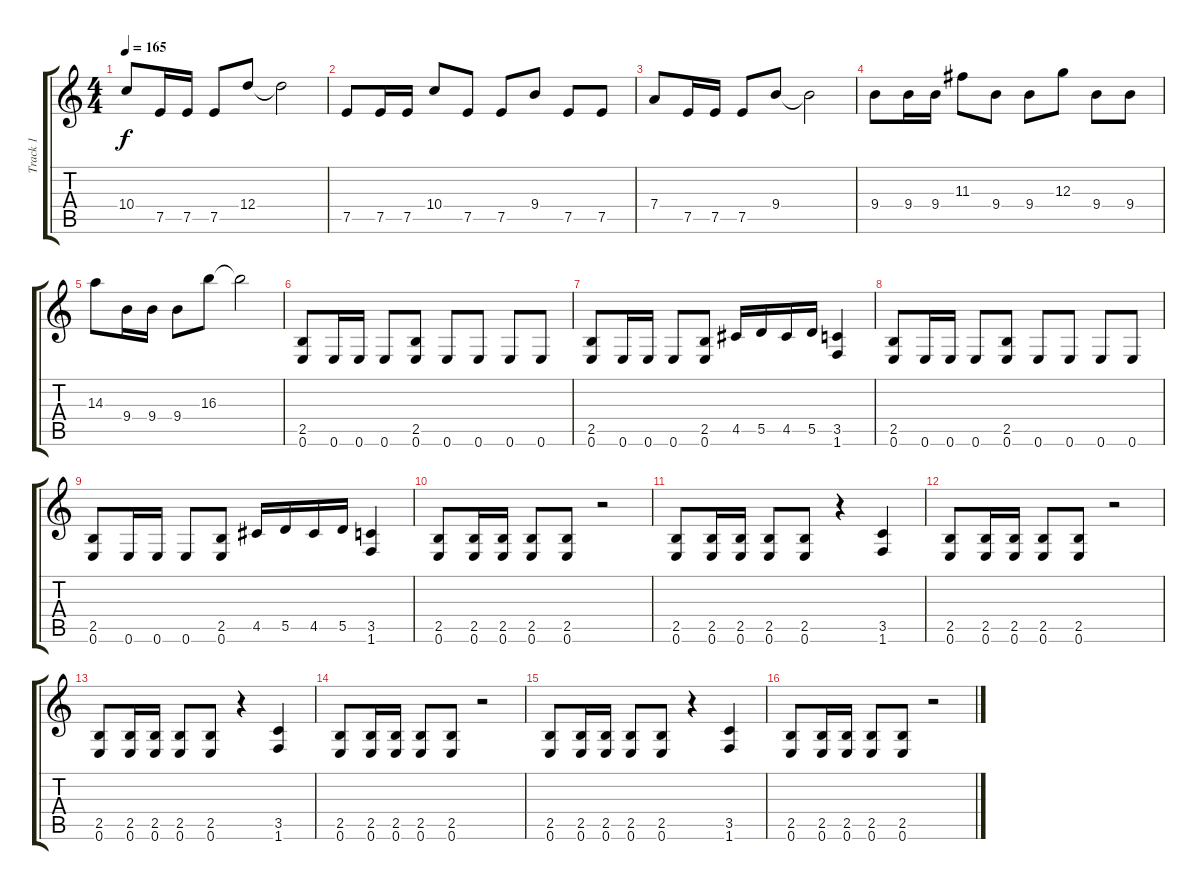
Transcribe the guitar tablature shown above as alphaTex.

\track ("Track 1" "Track 1") {instrument distortionguitar}
\staff {score tabs}
\tuning (E4 B3 G3 D3 A2 E2) {hide}
\ts (4 4)
\tempo 165
\clef g2
\ks c
10.4.8{dy f} 7.5.16 7.5.16 7.5.8 12.4.8 12.4{t}.2 |
7.5.8 7.5.16 7.5.16 10.4.8 7.5.8 7.5.8 9.4.8 7.5.8 7.5.8 |
7.4.8 7.5.16 7.5.16 7.5.8 9.4.8 9.4{t}.2 |
9.4.8 9.4.16 9.4.16 11.3.8 9.4.8 9.4.8 12.3.8 9.4.8 9.4.8 |
14.3.8 9.4.16 9.4.16 9.4.8 16.3.8 16.3{t}.2 |
(2.5 0.6).8 0.6.16 0.6.16 0.6.8 (2.5 0.6).8 0.6.8 0.6.8 0.6.8 0.6.8 |
(2.5 0.6).8 0.6.16 0.6.16 0.6.8 (2.5 0.6).8 4.5.16 5.5.16 4.5.16 5.5.16 (3.5 1.6).4 |
(2.5 0.6).8 0.6.16 0.6.16 0.6.8 (2.5 0.6).8 0.6.8 0.6.8 0.6.8 0.6.8 |
(2.5 0.6).8 0.6.16 0.6.16 0.6.8 (2.5 0.6).8 4.5.16 5.5.16 4.5.16 5.5.16 (3.5 1.6).4 |
(2.5 0.6).8 (2.5 0.6).16 (2.5 0.6).16 (2.5 0.6).8 (2.5 0.6).8 r.2 |
(2.5 0.6).8 (2.5 0.6).16 (2.5 0.6).16 (2.5 0.6).8 (2.5 0.6).8 r.4 (3.5 1.6).4 |
(2.5 0.6).8 (2.5 0.6).16 (2.5 0.6).16 (2.5 0.6).8 (2.5 0.6).8 r.2 |
(2.5 0.6).8 (2.5 0.6).16 (2.5 0.6).16 (2.5 0.6).8 (2.5 0.6).8 r.4 (3.5 1.6).4 |
(2.5 0.6).8 (2.5 0.6).16 (2.5 0.6).16 (2.5 0.6).8 (2.5 0.6).8 r.2 |
(2.5 0.6).8 (2.5 0.6).16 (2.5 0.6).16 (2.5 0.6).8 (2.5 0.6).8 r.4 (3.5 1.6).4 |
(2.5 0.6).8 (2.5 0.6).16 (2.5 0.6).16 (2.5 0.6).8 (2.5 0.6).8 r.2
